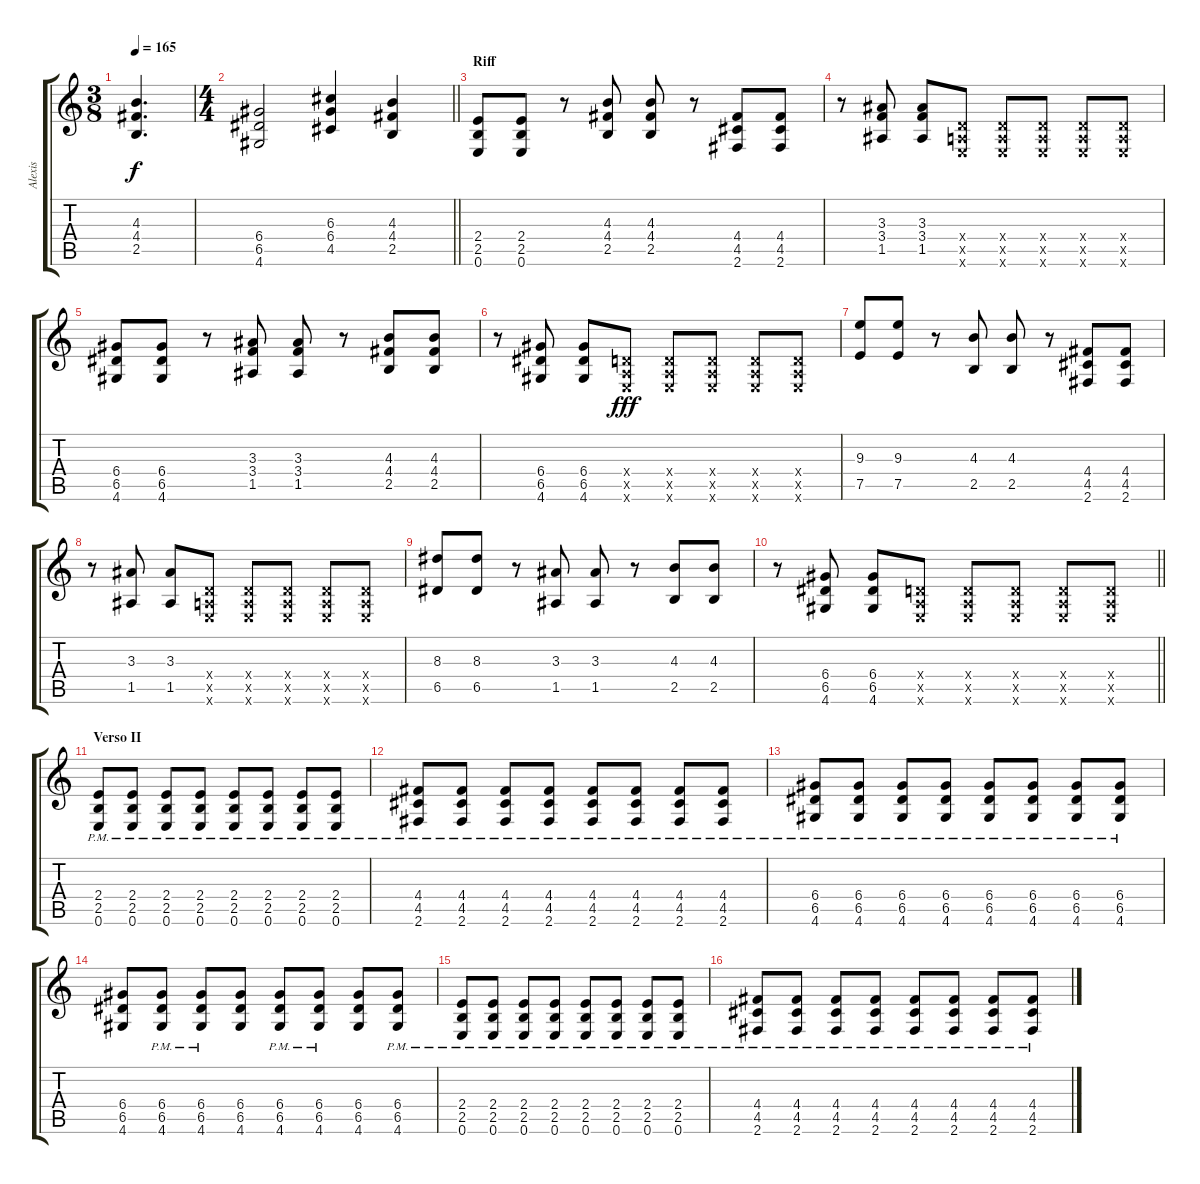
\track ("Alexis" "Alexis") {instrument distortionguitar}
\staff {score tabs}
\tuning (E4 B3 G3 D3 A2 E2) {hide}
\ts (3 8)
\tempo 165
\clef g2
\ks c
(4.3{t} 4.4{t} 2.5{t}).4{d dy f} |
\ts (4 4)
\barLineRight lightlight
(6.4 6.5 4.6).2 (6.3 6.4 4.5).4 (4.3 4.4 2.5).4 |
\section ("" "Riff")
(2.4 2.5 0.6).8{volume 8 balance 0} (2.4 2.5 0.6).8 r.8 (4.3 4.4 2.5).8 (4.3 4.4 2.5).8 r.8 (4.4 4.5 2.6).8 (4.4 4.5 2.6).8 |
r.8 (3.3 3.4 1.5).8 (3.3 3.4 1.5).8 (0.4{x} 0.5{x} 0.6{x}).8 (0.4{x} 0.5{x} 0.6{x}).8 (0.4{x} 0.5{x} 0.6{x}).8 (0.4{x} 0.5{x} 0.6{x}).8 (0.4{x} 0.5{x} 0.6{x}).8 |
(6.4 6.5 4.6).8{volume 8 balance 16} (6.4 6.5 4.6).8 r.8 (3.3 3.4 1.5).8 (3.3 3.4 1.5).8 r.8 (4.3 4.4 2.5).8 (4.3 4.4 2.5).8 |
r.8 (6.4 6.5 4.6).8 (6.4 6.5 4.6).8 (0.4{x} 0.5{x} 0.6{x}).8{dy fff} (0.4{x} 0.5{x} 0.6{x}).8 (0.4{x} 0.5{x} 0.6{x}).8 (0.4{x} 0.5{x} 0.6{x}).8 (0.4{x} 0.5{x} 0.6{x}).8 |
(9.3 7.5).8{volume 16 balance 8} (9.3 7.5).8 r.8 (4.3 2.5).8 (4.3 2.5).8 r.8 (4.4 4.5 2.6).8 (4.4 4.5 2.6).8 |
r.8 (3.3 1.5).8 (3.3 1.5).8 (0.4{x} 0.5{x} 0.6{x}).8 (0.4{x} 0.5{x} 0.6{x}).8 (0.4{x} 0.5{x} 0.6{x}).8 (0.4{x} 0.5{x} 0.6{x}).8 (0.4{x} 0.5{x} 0.6{x}).8 |
(8.3 6.5).8 (8.3 6.5).8 r.8 (3.3 1.5).8 (3.3 1.5).8 r.8 (4.3 2.5).8 (4.3 2.5).8 |
\barLineRight lightlight
r.8 (6.4 6.5 4.6).8 (6.4 6.5 4.6).8 (0.4{x} 0.5{x} 0.6{x}).8 (0.4{x} 0.5{x} 0.6{x}).8 (0.4{x} 0.5{x} 0.6{x}).8 (0.4{x} 0.5{x} 0.6{x}).8 (0.4{x} 0.5{x} 0.6{x}).8 |
\section ("" "Verso II")
(2.4{pm} 2.5{pm} 0.6{pm}).8 (2.4{pm} 2.5{pm} 0.6{pm}).8 (2.4{pm} 2.5{pm} 0.6{pm}).8 (2.4{pm} 2.5{pm} 0.6{pm}).8 (2.4{pm} 2.5{pm} 0.6{pm}).8 (2.4{pm} 2.5{pm} 0.6{pm}).8 (2.4{pm} 2.5{pm} 0.6{pm}).8 (2.4{pm} 2.5{pm} 0.6{pm}).8 |
(4.4{pm} 4.5{pm} 2.6{pm}).8 (4.4{pm} 4.5{pm} 2.6{pm}).8 (4.4{pm} 4.5{pm} 2.6{pm}).8 (4.4{pm} 4.5{pm} 2.6{pm}).8 (4.4{pm} 4.5{pm} 2.6{pm}).8 (4.4{pm} 4.5{pm} 2.6{pm}).8 (4.4{pm} 4.5{pm} 2.6{pm}).8 (4.4{pm} 4.5{pm} 2.6{pm}).8 |
(6.4{pm} 6.5{pm} 4.6{pm}).8 (6.4{pm} 6.5{pm} 4.6{pm}).8 (6.4{pm} 6.5{pm} 4.6{pm}).8 (6.4{pm} 6.5{pm} 4.6{pm}).8 (6.4{pm} 6.5{pm} 4.6{pm}).8 (6.4{pm} 6.5{pm} 4.6{pm}).8 (6.4{pm} 6.5{pm} 4.6{pm}).8 (6.4{pm} 6.5{pm} 4.6{pm}).8 |
(6.4 6.5 4.6).8 (6.4{pm} 6.5{pm} 4.6{pm}).8 (6.4{pm} 6.5{pm} 4.6{pm}).8 (6.4 6.5 4.6).8 (6.4{pm} 6.5{pm} 4.6{pm}).8 (6.4{pm} 6.5{pm} 4.6{pm}).8 (6.4 6.5 4.6).8 (6.4{pm} 6.5{pm} 4.6{pm}).8 |
(2.4{pm} 2.5{pm} 0.6{pm}).8 (2.4{pm} 2.5{pm} 0.6{pm}).8 (2.4{pm} 2.5{pm} 0.6{pm}).8 (2.4{pm} 2.5{pm} 0.6{pm}).8 (2.4{pm} 2.5{pm} 0.6{pm}).8 (2.4{pm} 2.5{pm} 0.6{pm}).8 (2.4{pm} 2.5{pm} 0.6{pm}).8 (2.4{pm} 2.5{pm} 0.6{pm}).8 |
(4.4{pm} 4.5{pm} 2.6{pm}).8 (4.4{pm} 4.5{pm} 2.6{pm}).8 (4.4{pm} 4.5{pm} 2.6{pm}).8 (4.4{pm} 4.5{pm} 2.6{pm}).8 (4.4{pm} 4.5{pm} 2.6{pm}).8 (4.4{pm} 4.5{pm} 2.6{pm}).8 (4.4{pm} 4.5{pm} 2.6{pm}).8 (4.4{pm} 4.5{pm} 2.6{pm}).8
